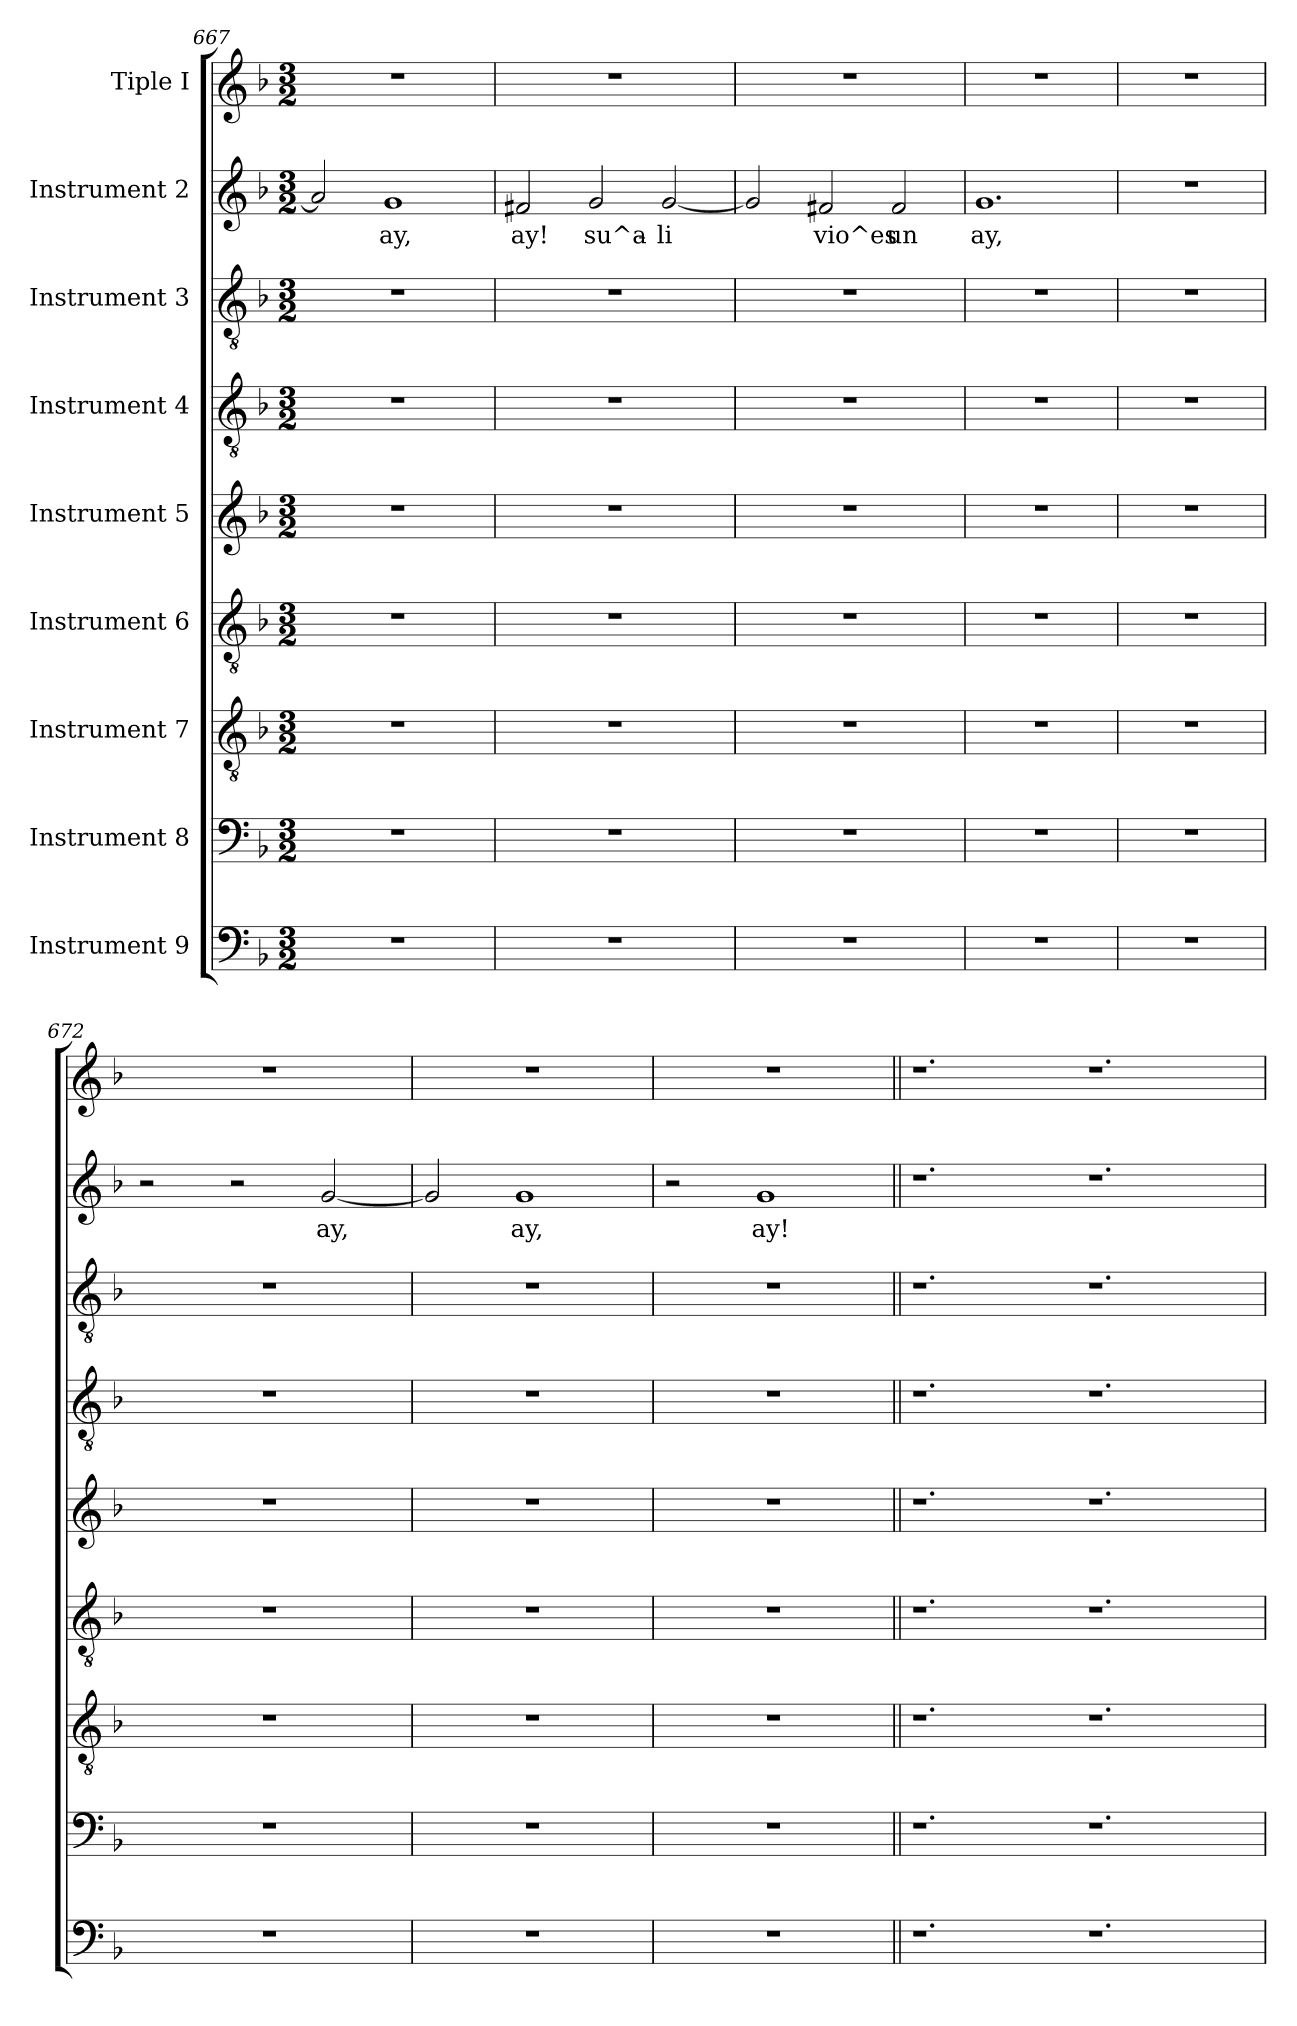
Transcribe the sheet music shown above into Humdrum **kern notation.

**kern	**kern	**kern	**kern	**kern	**kern	**kern	**kern	**text	**kern
*part9	*part8	*part7	*part6	*part5	*part4	*part3	*part2	*part2	*part1
*staff9	*staff8	*staff7	*staff6	*staff5	*staff4	*staff3	*staff2	*staff2	*staff1
*I"Instrument 9	*I"Instrument 8	*I"Instrument 7	*I"Instrument 6	*I"Instrument 5	*I"Instrument 4	*I"Instrument 3	*I"Instrument 2	*	*I"Tiple I
*clefF4	*clefF4	*clefGv2	*clefGv2	*clefG2	*clefGv2	*clefGv2	*clefG2	*	*clefG2
*k[b-]	*k[b-]	*k[b-]	*k[b-]	*k[b-]	*k[b-]	*k[b-]	*k[b-]	*	*k[b-]
*F:	*F:	*F:	*F:	*F:	*F:	*F:	*F:	*	*F:
*M3/2	*M3/2	*M3/2	*M3/2	*M3/2	*M3/2	*M3/2	*M3/2	*	*M3/2
=667	=667	=667	=667	=667	=667	=667	=667	=667	=667
!	!	!	!	!	!	!	!	!LO:LY:b:cj	!
1.r	1.r	1.r	1.r	1.r	1.r	1.r	2a/]	.	1.r
!	!	!	!	!	!	!	!	!LO:LY:b:cj	!
.	.	.	.	.	.	.	1g	ay,	.
=668	=668	=668	=668	=668	=668	=668	=668	=668	=668
!	!	!	!	!	!	!	!	!LO:LY:b:cj	!
1.r	1.r	1.r	1.r	1.r	1.r	1.r	2f#X/	ay!	1.r
!	!	!	!	!	!	!	!	!LO:LY:b:cj	!
.	.	.	.	.	.	.	2g/	su^a-	.
!	!	!	!	!	!	!	!	!LO:LY:b:cj	!
.	.	.	.	.	.	.	[<2g/	-li-	.
=669	=669	=669	=669	=669	=669	=669	=669	=669	=669
!	!	!	!	!	!	!	!	!LO:LY:b:cj	!
1.r	1.r	1.r	1.r	1.r	1.r	1.r	2g/]	--	1.r
!	!	!	!	!	!	!	!	!LO:LY:b:cj	!
.	.	.	.	.	.	.	2f#X/	-vio^es	.
!	!	!	!	!	!	!	!	!LO:LY:b:cj	!
.	.	.	.	.	.	.	2f#/	un	.
!!LO:LB:g=z
=670	=670	=670	=670	=670	=670	=670	=670	=670	=670
!	!	!	!	!	!	!	!	!LO:LY:b:cj	!
1.r	1.r	1.r	1.r	1.r	1.r	1.r	1.g	ay,	1.r
=671	=671	=671	=671	=671	=671	=671	=671	=671	=671
1.r	1.r	1.r	1.r	1.r	1.r	1.r	1.r	.	1.r
=672	=672	=672	=672	=672	=672	=672	=672	=672	=672
1.r	1.r	1.r	1.r	1.r	1.r	1.r	2r	.	1.r
.	.	.	.	.	.	.	2r	.	.
!	!	!	!	!	!	!	!	!LO:LY:b:cj	!
.	.	.	.	.	.	.	[<2g/	ay,	.
=673	=673	=673	=673	=673	=673	=673	=673	=673	=673
!	!	!	!	!	!	!	!	!LO:LY:b:cj	!
1.r	1.r	1.r	1.r	1.r	1.r	1.r	2g/]	.	1.r
!	!	!	!	!	!	!	!	!LO:LY:b:cj	!
.	.	.	.	.	.	.	1g	ay,	.
=674	=674	=674	=674	=674	=674	=674	=674	=674	=674
1.r	1.r	1.r	1.r	1.r	1.r	1.r	2r	.	1.r
!	!	!	!	!	!	!	!	!LO:LY:b:cj	!
.	.	.	.	.	.	.	1g	ay!	.
=675||	=675||	=675||	=675||	=675||	=675||	=675||	=675||	=675||	=675||
1.r	1.r	1.r	1.r	1.r	1.r	1.r	1.r	.	1.r
1.r	1.r	1.r	1.r	1.r	1.r	1.r	1.r	.	1.r
=	=	=	=	=	=	=	=	=	=
*-	*-	*-	*-	*-	*-	*-	*-	*-	*-
